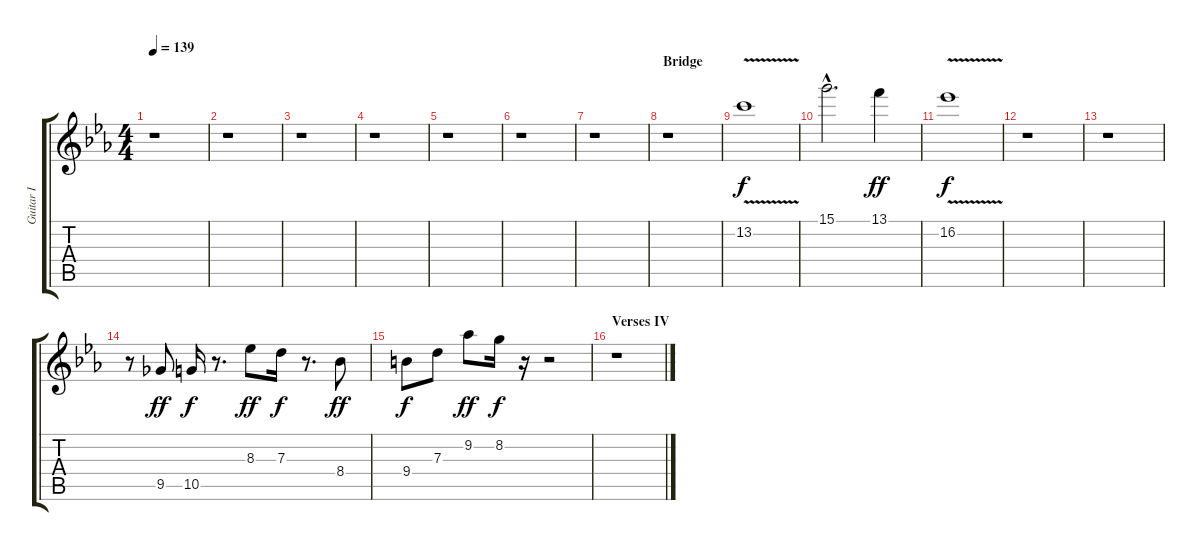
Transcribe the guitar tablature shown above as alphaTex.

\track ("Guitar I" "Guitar I") {instrument distortionguitar}
\staff {score tabs}
\tuning (E4 B3 G3 D3 A2 E2) {hide}
\ts (4 4)
\tempo 139
\clef g2
\ks cminor
r.1{dy f} |
r.1 |
r.1 |
r.1 |
r.1 |
r.1 |
r.1 |
\section ("" "Bridge")
r.1 |
13.2{v}.1 |
15.1{hac}.2{d} 13.1.4{dy ff} |
16.2{v}.1{dy f} |
r.1 |
r.1 |
r.8 9.5.8{dy ff} 10.5.16{dy f} r.8{d} 8.3.8{dy ff} 7.3.16{dy f} r.8{d} 8.4.8{dy ff} |
9.4.8{dy f} 7.3.8 9.2.8{dy ff} 8.2.16{dy f} r.16 r.2 |
\section ("" "Verses IV")
r.1
